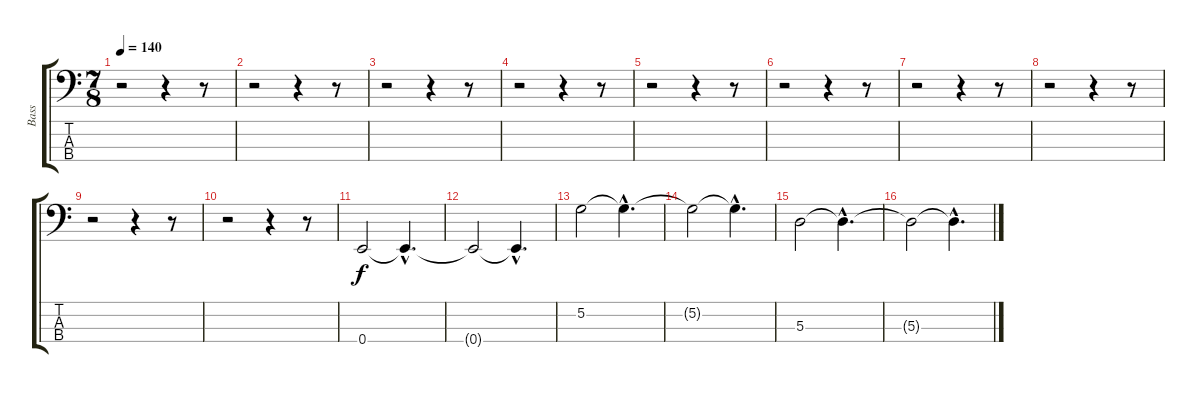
\track ("Bass" "Bass") {instrument electricbassfinger}
\staff {score tabs}
\tuning (G2 D2 A1 E1) {hide}
\ts (7 8)
\tempo 140
\tempo 124
\tempo 140
\clef f4
\ks c
r.2{dy f instrument electricbassfinger} r.4 r.8 |
r.2 r.4 r.8 |
r.2 r.4 r.8 |
r.2 r.4 r.8 |
r.2 r.4 r.8 |
r.2 r.4 r.8 |
r.2 r.4 r.8 |
r.2 r.4 r.8 |
r.2 r.4 r.8 |
r.2 r.4 r.8 |
0.4.2 0.4{hac t}.4{d} |
0.4{t}.2 0.4{hac t}.4{d} |
5.2.2 5.2{hac t}.4{d} |
5.2{t}.2 5.2{hac t}.4{d} |
5.3.2 5.3{hac t}.4{d} |
5.3{t}.2 5.3{hac t}.4{d}
